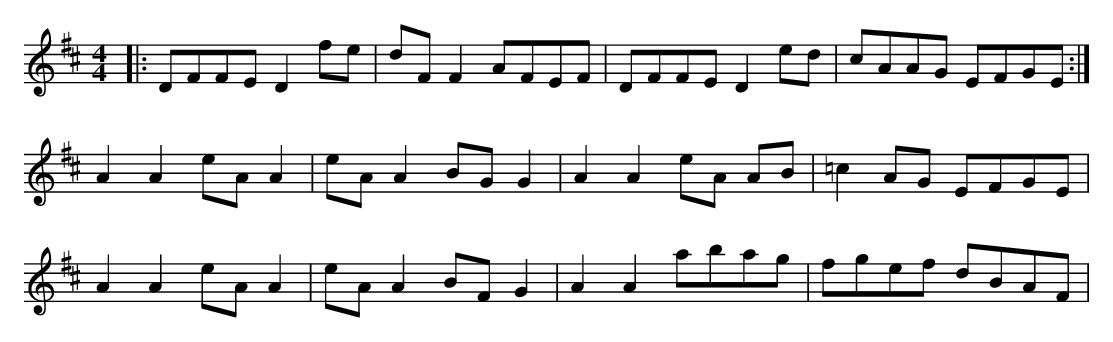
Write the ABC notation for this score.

X:1
M:4/4
K:D
|:DFFE D2 fe|dF F2 AFEF|DFFE D2 ed|cAAG EFGE:|
A2 A2 eA A2|eA A2 BG G2|A2 A2 eA AB|=c2 AG EFGE|
A2 A2 eA A2|eA A2 BF G2|A2 A2 abag|fgef dBAF|
